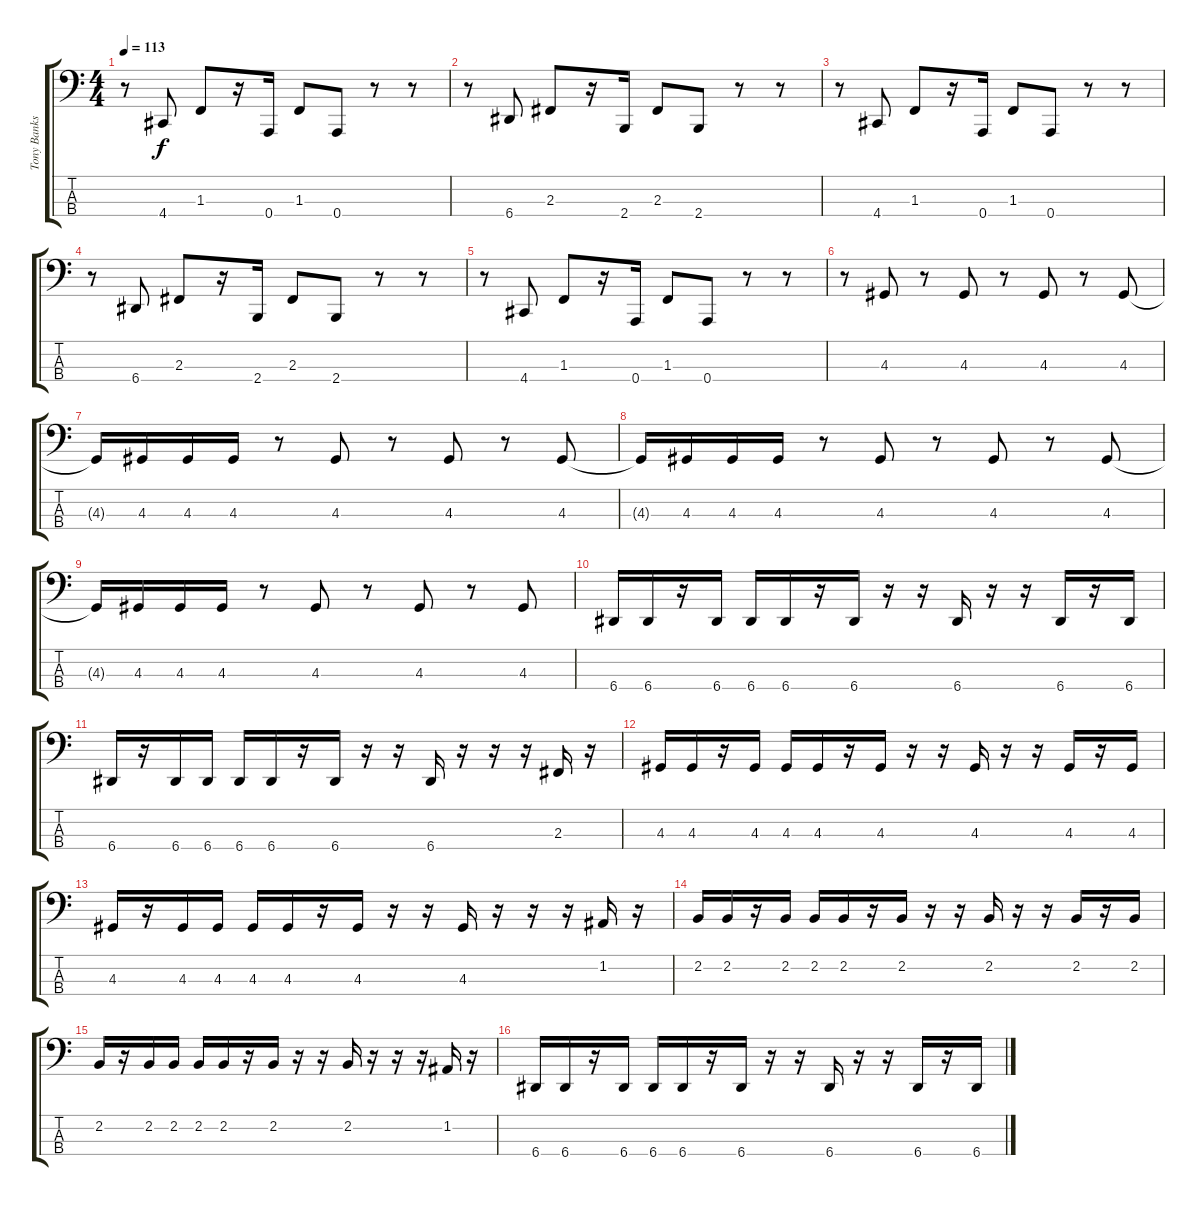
\track ("Tony Banks" "Tony Banks") {instrument slapbass1}
\staff {score tabs}
\tuning (D2 A1 E1 A0) {hide}
\ts (4 4)
\tempo 113
\clef f4
\ks c
r.8{dy f} 4.4.8 1.3.8 r.16 0.4.16 1.3.8 0.4.8 r.8 r.8 |
r.8 6.4.8 2.3.8 r.16 2.4.16 2.3.8 2.4.8 r.8 r.8 |
r.8 4.4.8 1.3.8 r.16 0.4.16 1.3.8 0.4.8 r.8 r.8 |
r.8 6.4.8 2.3.8 r.16 2.4.16 2.3.8 2.4.8 r.8 r.8 |
r.8 4.4.8 1.3.8 r.16 0.4.16 1.3.8 0.4.8 r.8 r.8 |
r.8 4.3.8 r.8 4.3.8 r.8 4.3.8 r.8 4.3.8 |
4.3{t}.16 4.3.16 4.3.16 4.3.16 r.8 4.3.8 r.8 4.3.8 r.8 4.3.8 |
4.3{t}.16 4.3.16 4.3.16 4.3.16 r.8 4.3.8 r.8 4.3.8 r.8 4.3.8 |
4.3{t}.16 4.3.16 4.3.16 4.3.16 r.8 4.3.8 r.8 4.3.8 r.8 4.3.8 |
6.4.16 6.4.16 r.16 6.4.16 6.4.16 6.4.16 r.16 6.4.16 r.16 r.16 6.4.16 r.16 r.16 6.4.16 r.16 6.4.16 |
6.4.16 r.16 6.4.16 6.4.16 6.4.16 6.4.16 r.16 6.4.16 r.16 r.16 6.4.16 r.16 r.16 r.16 2.3.16 r.16 |
4.3.16 4.3.16 r.16 4.3.16 4.3.16 4.3.16 r.16 4.3.16 r.16 r.16 4.3.16 r.16 r.16 4.3.16 r.16 4.3.16 |
4.3.16 r.16 4.3.16 4.3.16 4.3.16 4.3.16 r.16 4.3.16 r.16 r.16 4.3.16 r.16 r.16 r.16 1.2.16 r.16 |
2.2.16 2.2.16 r.16 2.2.16 2.2.16 2.2.16 r.16 2.2.16 r.16 r.16 2.2.16 r.16 r.16 2.2.16 r.16 2.2.16 |
2.2.16 r.16 2.2.16 2.2.16 2.2.16 2.2.16 r.16 2.2.16 r.16 r.16 2.2.16 r.16 r.16 r.16 1.2.16 r.16 |
6.4.16 6.4.16 r.16 6.4.16 6.4.16 6.4.16 r.16 6.4.16 r.16 r.16 6.4.16 r.16 r.16 6.4.16 r.16 6.4.16
